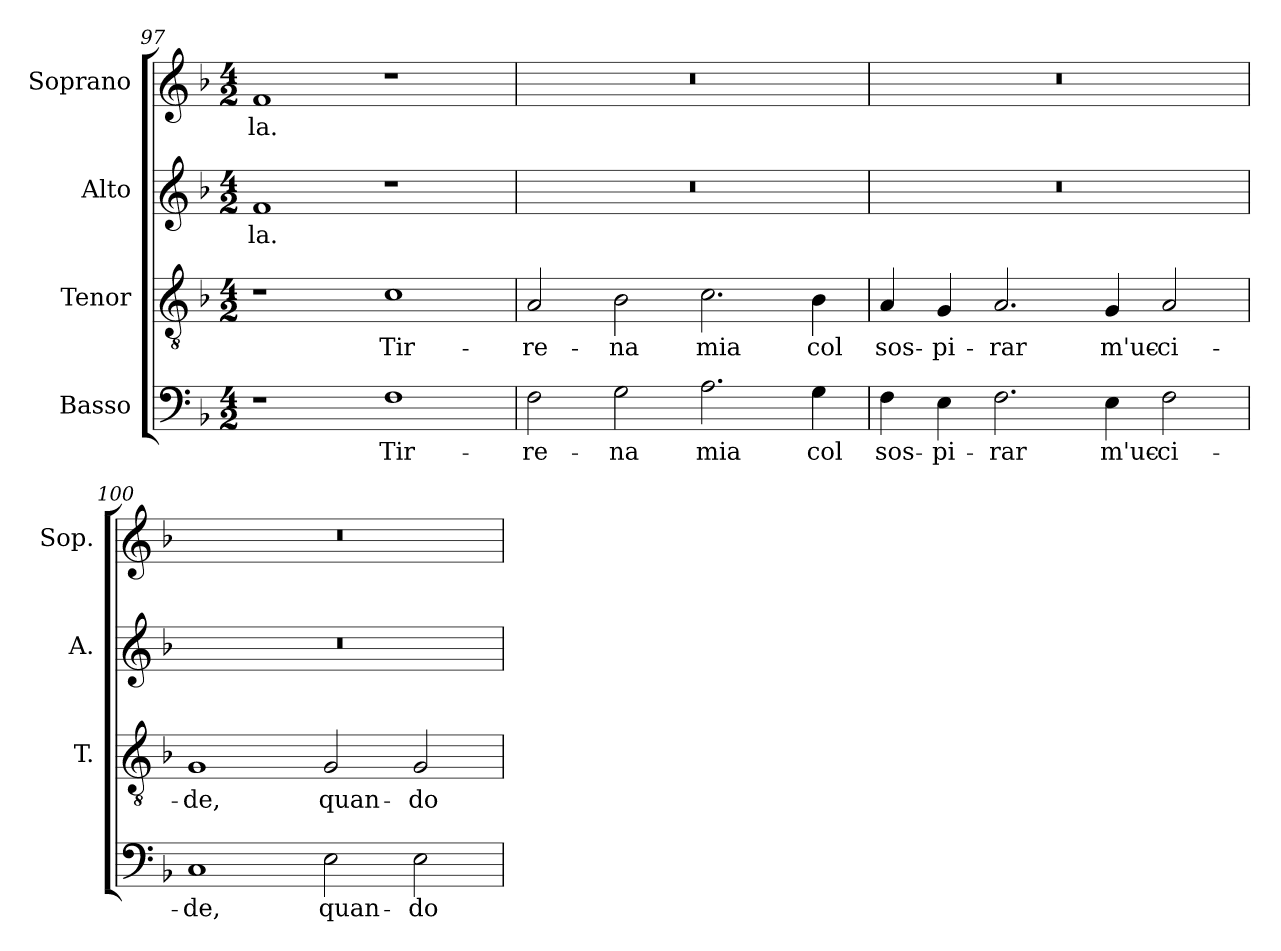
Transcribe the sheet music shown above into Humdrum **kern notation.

**kern	**text	**kern	**text	**kern	**text	**kern	**text
*part4	*part4	*part3	*part3	*part2	*part2	*part1	*part1
*staff4	*staff4	*staff3	*staff3	*staff2	*staff2	*staff1	*staff1
*I"Basso	*	*I"Tenor	*	*I"Alto	*	*I"Soprano	*
*	*	*I'T.	*	*I'A.	*	*I'Sop.	*
*clefF4	*	*clefGv2	*	*clefG2	*	*clefG2	*
*	*	*ITrd7c12	*	*	*	*	*
*k[b-]	*	*k[b-]	*	*k[b-]	*	*k[b-]	*
*F:	*	*F:	*	*F:	*	*F:	*
*M4/2	*	*M4/2	*	*M4/2	*	*M4/2	*
=97	=97	=97	=97	=97	=97	=97	=97
!	!	!	!	!	!LO:LY:b:color=#000000	!	!
!	!	!	!	!	!	!	!LO:LY:b:color=#000000
1r	.	1r	.	1fi	-la.	1fi	-la.
!	!LO:LY:b:color=#000000	!	!	!	!	!	!
!	!	!	!LO:LY:b:color=#000000	!	!	!	!
1Fi	Tir-	1Ci	Tir-	1r	.	1r	.
=98	=98	=98	=98	=98	=98	=98	=98
!	!LO:LY:b:color=#000000	!	!	!	!	!	!
!	!	!	!LO:LY:b:color=#000000	!LO:N:vis=1	!	!LO:N:vis=1	!
2Fi\	-re-	2AAi/	-re-	0r	.	0r	.
!	!LO:LY:b:color=#000000	!	!	!	!	!	!
!	!	!	!LO:LY:b:color=#000000	!	!	!	!
2Gi\	-na	2BB-i\	-na	.	.	.	.
!	!LO:LY:b:color=#000000	!	!	!	!	!	!
!	!	!	!LO:LY:b:color=#000000	!	!	!	!
2.Ai\	mia	2.Ci\	mia	.	.	.	.
!	!LO:LY:b:color=#000000	!	!	!	!	!	!
!	!	!	!LO:LY:b:color=#000000	!	!	!	!
4Gi\	col	4BB-i\	col	.	.	.	.
=99	=99	=99	=99	=99	=99	=99	=99
!	!LO:LY:b:color=#000000	!	!	!	!	!	!
!	!	!	!LO:LY:b:color=#000000	!LO:N:vis=1	!	!LO:N:vis=1	!
4Fi\	sos-	4AAi/	sos-	0r	.	0r	.
!	!LO:LY:b:color=#000000	!	!	!	!	!	!
!	!	!	!LO:LY:b:color=#000000	!	!	!	!
4Ei\	-pi-	4GGi/	-pi-	.	.	.	.
!	!LO:LY:b:color=#000000	!	!	!	!	!	!
!	!	!	!LO:LY:b:color=#000000	!	!	!	!
2.Fi\	-rar	2.AAi/	-rar	.	.	.	.
!	!LO:LY:b:color=#000000	!	!	!	!	!	!
!	!	!	!LO:LY:b:color=#000000	!	!	!	!
4Ei\	m'uc-	4GGi/	m'uc-	.	.	.	.
!	!LO:LY:b:color=#000000	!	!	!	!	!	!
!	!	!	!LO:LY:b:color=#000000	!	!	!	!
2Fi\	-ci-	2AAi/	-ci-	.	.	.	.
!!LO:PB:g=z
=100	=100	=100	=100	=100	=100	=100	=100
!	!LO:LY:b:color=#000000	!	!	!	!	!	!
!	!	!	!LO:LY:b:color=#000000	!LO:N:vis=1	!	!LO:N:vis=1	!
1Ci	-de,	1GGi	-de,	0r	.	0r	.
!	!LO:LY:b:color=#000000	!	!	!	!	!	!
!	!	!	!LO:LY:b:color=#000000	!	!	!	!
2Ei\	quan-	2GGi/	quan-	.	.	.	.
!	!LO:LY:b:color=#000000	!	!	!	!	!	!
!	!	!	!LO:LY:b:color=#000000	!	!	!	!
2Ei\	-do	2GGi/	-do	.	.	.	.
=	=	=	=	=	=	=	=
*-	*-	*-	*-	*-	*-	*-	*-
